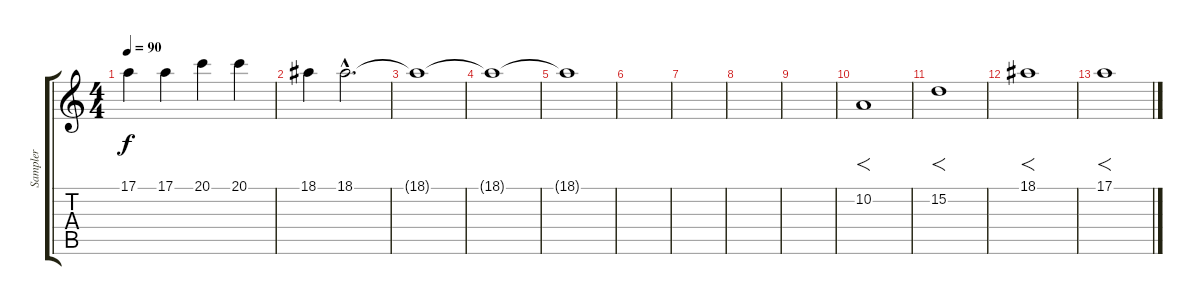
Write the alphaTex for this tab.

\track ("Sampler" "Sampler") {instrument pad2warm}
\staff {score tabs}
\tuning (E4 B3 G3 D3 A2 E2) {hide}
\ts (4 4)
\tempo 90
\clef g2
\ks c
17.1.4{dy f balance 0 instrument pad2warm} 17.1.4{balance 16} 20.1.4{balance 4} 20.1.4{volume 16 balance 12} |
18.1.4{volume 12 balance 8} 18.1{hac}.2{d} |
18.1{t}.1 |
18.1{t}.1 |
18.1{t}.1 |
|
|
|
|
10.2.1{f} |
15.2.1{f} |
18.1.1{f} |
17.1.1{f}
